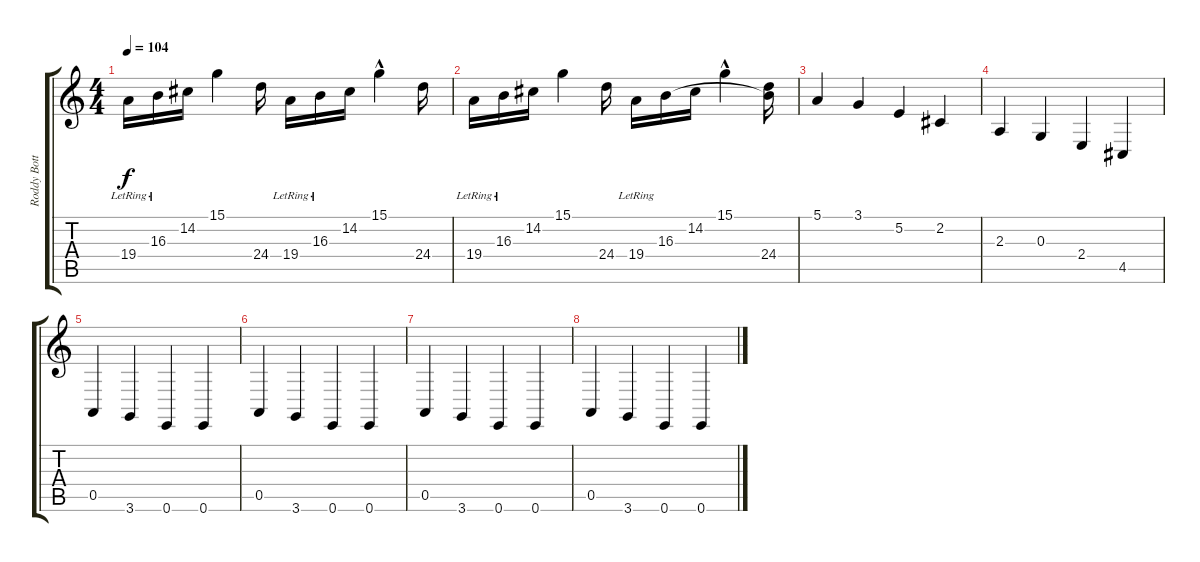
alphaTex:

\track ("Roddy Bottum - Keyboard" "Roddy Bott") {instrument stringensemble1}
\staff {score tabs}
\tuning (E4 B3 G3 D3 A2 E2) {hide}
\ts (4 4)
\tempo 104
\clef g2
\ks c
19.4{lr}.16{dy f volume 6} 16.3{lr}.16 14.2.16 15.1.4 24.4.16 19.4{lr}.16 16.3{lr}.16 14.2.16 15.1{hac}.4 24.4.16 |
19.4{lr}.16 16.3{lr}.16 14.2.16 15.1.4 24.4.16 19.4{lr}.16 16.3.16 14.2.16 15.1{hac}.4 (16.3{t} 24.4).16 |
5.1.4{volume 5} 3.1.4 5.2.4 2.2.4 |
2.3.4 0.3.4 2.4.4 4.5.4 |
0.5.4{volume 2} 3.6.4 0.6.4 0.6.4 |
0.5.4 3.6.4 0.6.4 0.6.4 |
0.5.4{volume 0} 3.6.4 0.6.4 0.6.4 |
0.5.4 3.6.4 0.6.4 0.6.4
